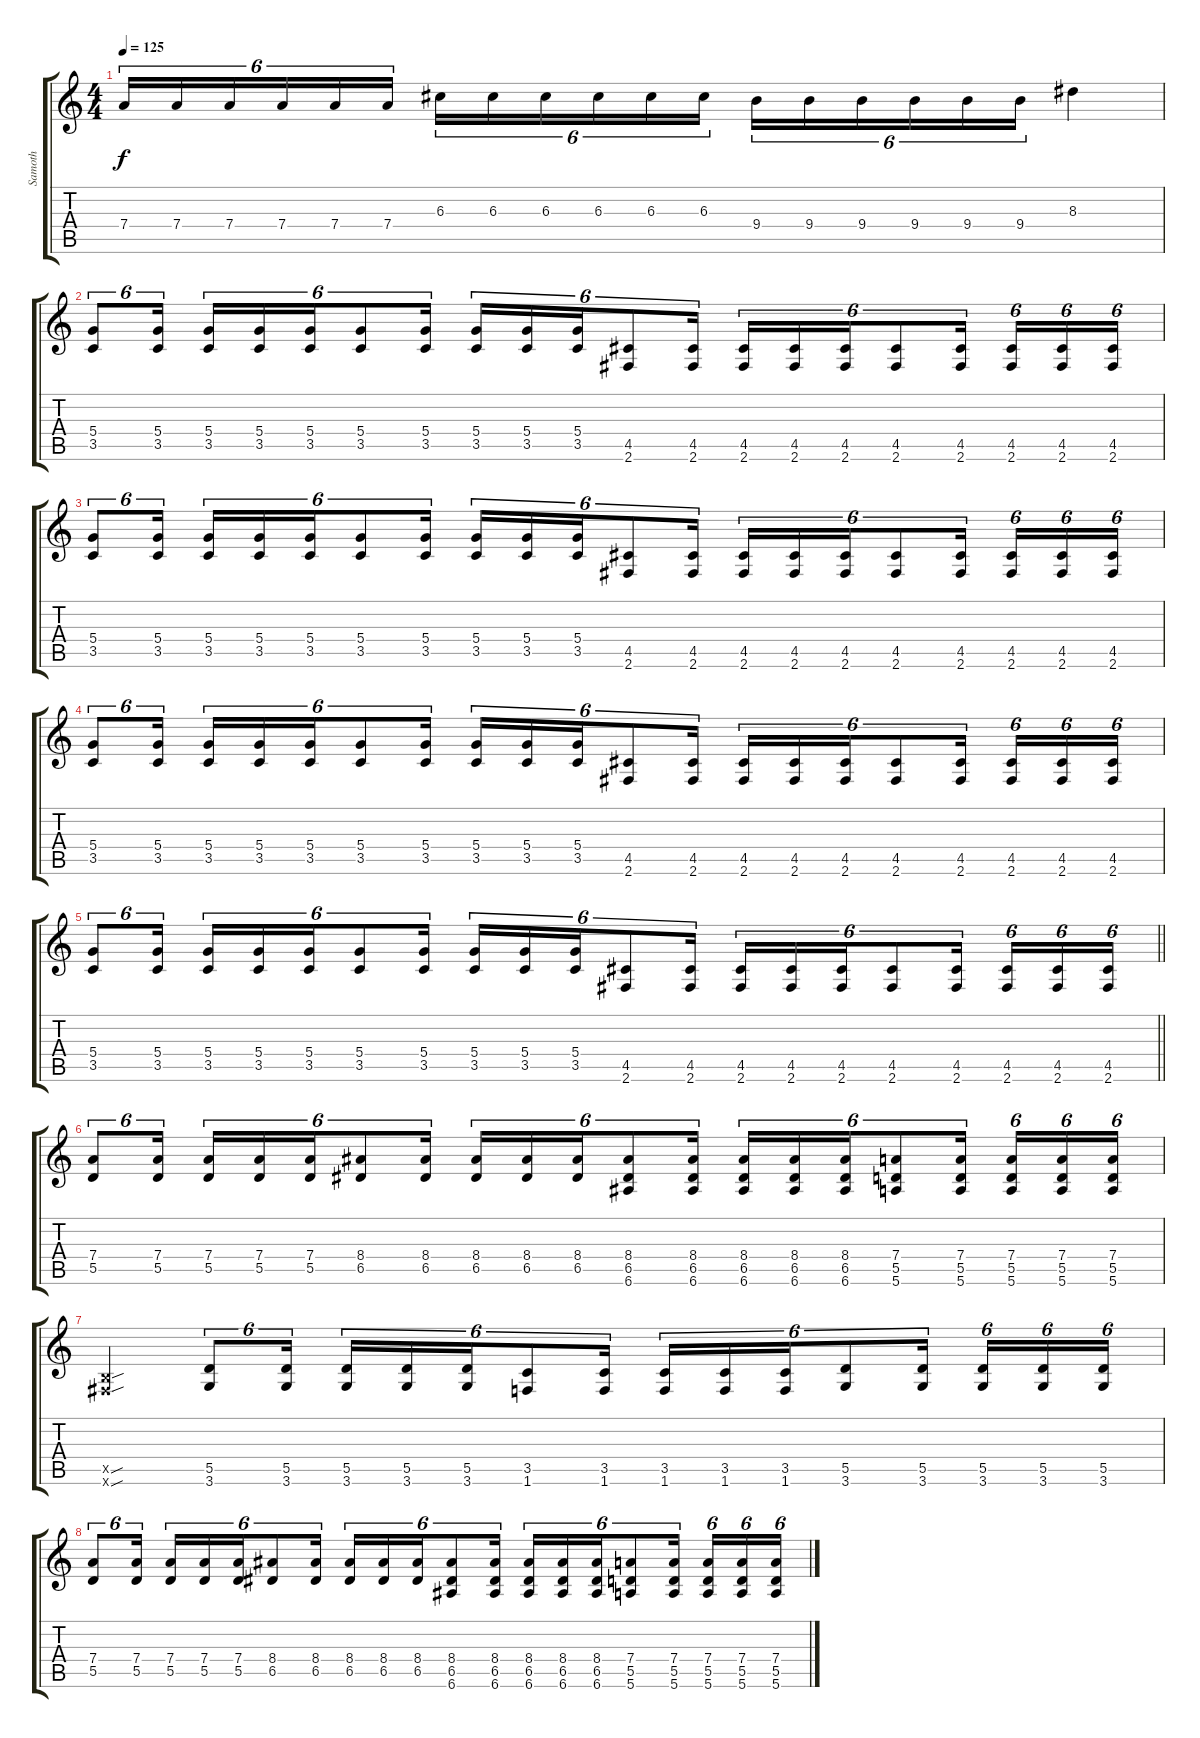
\track ("Samoth" "Samoth") {instrument distortionguitar}
\staff {score tabs}
\tuning (E4 B3 G3 D3 A2 E2) {hide}
\ts (4 4)
\tempo 125
\clef g2
\ks c
7.4.16{tu (6 4) dy f} 7.4.16{tu (6 4)} 7.4.16{tu (6 4)} 7.4.16{tu (6 4)} 7.4.16{tu (6 4)} 7.4.16{tu (6 4)} 6.3.16{tu (6 4)} 6.3.16{tu (6 4)} 6.3.16{tu (6 4)} 6.3.16{tu (6 4)} 6.3.16{tu (6 4)} 6.3.16{tu (6 4)} 9.4.16{tu (6 4)} 9.4.16{tu (6 4)} 9.4.16{tu (6 4)} 9.4.16{tu (6 4)} 9.4.16{tu (6 4)} 9.4.16{tu (6 4)} 8.3.4 |
(5.4 3.5).8{tu (6 4)} (5.4 3.5).16{tu (6 4)} (5.4 3.5).16{tu (6 4)} (5.4 3.5).16{tu (6 4)} (5.4 3.5).16{tu (6 4)} (5.4 3.5).8{tu (6 4)} (5.4 3.5).16{tu (6 4)} (5.4 3.5).16{tu (6 4)} (5.4 3.5).16{tu (6 4)} (5.4 3.5).16{tu (6 4)} (4.5 2.6).8{tu (6 4)} (4.5 2.6).16{tu (6 4)} (4.5 2.6).16{tu (6 4)} (4.5 2.6).16{tu (6 4)} (4.5 2.6).16{tu (6 4)} (4.5 2.6).8{tu (6 4)} (4.5 2.6).16{tu (6 4)} (4.5 2.6).16{tu (6 4)} (4.5 2.6).16{tu (6 4)} (4.5 2.6).16{tu (6 4)} |
(5.4 3.5).8{tu (6 4)} (5.4 3.5).16{tu (6 4)} (5.4 3.5).16{tu (6 4)} (5.4 3.5).16{tu (6 4)} (5.4 3.5).16{tu (6 4)} (5.4 3.5).8{tu (6 4)} (5.4 3.5).16{tu (6 4)} (5.4 3.5).16{tu (6 4)} (5.4 3.5).16{tu (6 4)} (5.4 3.5).16{tu (6 4)} (4.5 2.6).8{tu (6 4)} (4.5 2.6).16{tu (6 4)} (4.5 2.6).16{tu (6 4)} (4.5 2.6).16{tu (6 4)} (4.5 2.6).16{tu (6 4)} (4.5 2.6).8{tu (6 4)} (4.5 2.6).16{tu (6 4)} (4.5 2.6).16{tu (6 4)} (4.5 2.6).16{tu (6 4)} (4.5 2.6).16{tu (6 4)} |
(5.4 3.5).8{tu (6 4)} (5.4 3.5).16{tu (6 4)} (5.4 3.5).16{tu (6 4)} (5.4 3.5).16{tu (6 4)} (5.4 3.5).16{tu (6 4)} (5.4 3.5).8{tu (6 4)} (5.4 3.5).16{tu (6 4)} (5.4 3.5).16{tu (6 4)} (5.4 3.5).16{tu (6 4)} (5.4 3.5).16{tu (6 4)} (4.5 2.6).8{tu (6 4)} (4.5 2.6).16{tu (6 4)} (4.5 2.6).16{tu (6 4)} (4.5 2.6).16{tu (6 4)} (4.5 2.6).16{tu (6 4)} (4.5 2.6).8{tu (6 4)} (4.5 2.6).16{tu (6 4)} (4.5 2.6).16{tu (6 4)} (4.5 2.6).16{tu (6 4)} (4.5 2.6).16{tu (6 4)} |
\barLineRight lightlight
(5.4 3.5).8{tu (6 4)} (5.4 3.5).16{tu (6 4)} (5.4 3.5).16{tu (6 4)} (5.4 3.5).16{tu (6 4)} (5.4 3.5).16{tu (6 4)} (5.4 3.5).8{tu (6 4)} (5.4 3.5).16{tu (6 4)} (5.4 3.5).16{tu (6 4)} (5.4 3.5).16{tu (6 4)} (5.4 3.5).16{tu (6 4)} (4.5 2.6).8{tu (6 4)} (4.5 2.6).16{tu (6 4)} (4.5 2.6).16{tu (6 4)} (4.5 2.6).16{tu (6 4)} (4.5 2.6).16{tu (6 4)} (4.5 2.6).8{tu (6 4)} (4.5 2.6).16{tu (6 4)} (4.5 2.6).16{tu (6 4)} (4.5 2.6).16{tu (6 4)} (4.5 2.6).16{tu (6 4)} |
(7.4 5.5).8{tu (6 4)} (7.4 5.5).16{tu (6 4)} (7.4 5.5).16{tu (6 4)} (7.4 5.5).16{tu (6 4)} (7.4 5.5).16{tu (6 4)} (8.4 6.5).8{tu (6 4)} (8.4 6.5).16{tu (6 4)} (8.4 6.5).16{tu (6 4)} (8.4 6.5).16{tu (6 4)} (8.4 6.5).16{tu (6 4)} (8.4 6.5 6.6).8{tu (6 4)} (8.4 6.5 6.6).16{tu (6 4)} (8.4 6.5 6.6).16{tu (6 4)} (8.4 6.5 6.6).16{tu (6 4)} (8.4 6.5 6.6).16{tu (6 4)} (7.4 5.5 5.6).8{tu (6 4)} (7.4 5.5 5.6).16{tu (6 4)} (7.4 5.5 5.6).16{tu (6 4)} (7.4 5.5 5.6).16{tu (6 4)} (7.4 5.5 5.6).16{tu (6 4)} |
(2.5{sou x} 2.6{sou x}).4 (5.5 3.6).8{tu (6 4)} (5.5 3.6).16{tu (6 4)} (5.5 3.6).16{tu (6 4)} (5.5 3.6).16{tu (6 4)} (5.5 3.6).16{tu (6 4)} (3.5 1.6).8{tu (6 4)} (3.5 1.6).16{tu (6 4)} (3.5 1.6).16{tu (6 4)} (3.5 1.6).16{tu (6 4)} (3.5 1.6).16{tu (6 4)} (5.5 3.6).8{tu (6 4)} (5.5 3.6).16{tu (6 4)} (5.5 3.6).16{tu (6 4)} (5.5 3.6).16{tu (6 4)} (5.5 3.6).16{tu (6 4)} |
(7.4 5.5).8{tu (6 4)} (7.4 5.5).16{tu (6 4)} (7.4 5.5).16{tu (6 4)} (7.4 5.5).16{tu (6 4)} (7.4 5.5).16{tu (6 4)} (8.4 6.5).8{tu (6 4)} (8.4 6.5).16{tu (6 4)} (8.4 6.5).16{tu (6 4)} (8.4 6.5).16{tu (6 4)} (8.4 6.5).16{tu (6 4)} (8.4 6.5 6.6).8{tu (6 4)} (8.4 6.5 6.6).16{tu (6 4)} (8.4 6.5 6.6).16{tu (6 4)} (8.4 6.5 6.6).16{tu (6 4)} (8.4 6.5 6.6).16{tu (6 4)} (7.4 5.5 5.6).8{tu (6 4)} (7.4 5.5 5.6).16{tu (6 4)} (7.4 5.5 5.6).16{tu (6 4)} (7.4 5.5 5.6).16{tu (6 4)} (7.4 5.5 5.6).16{tu (6 4)}
